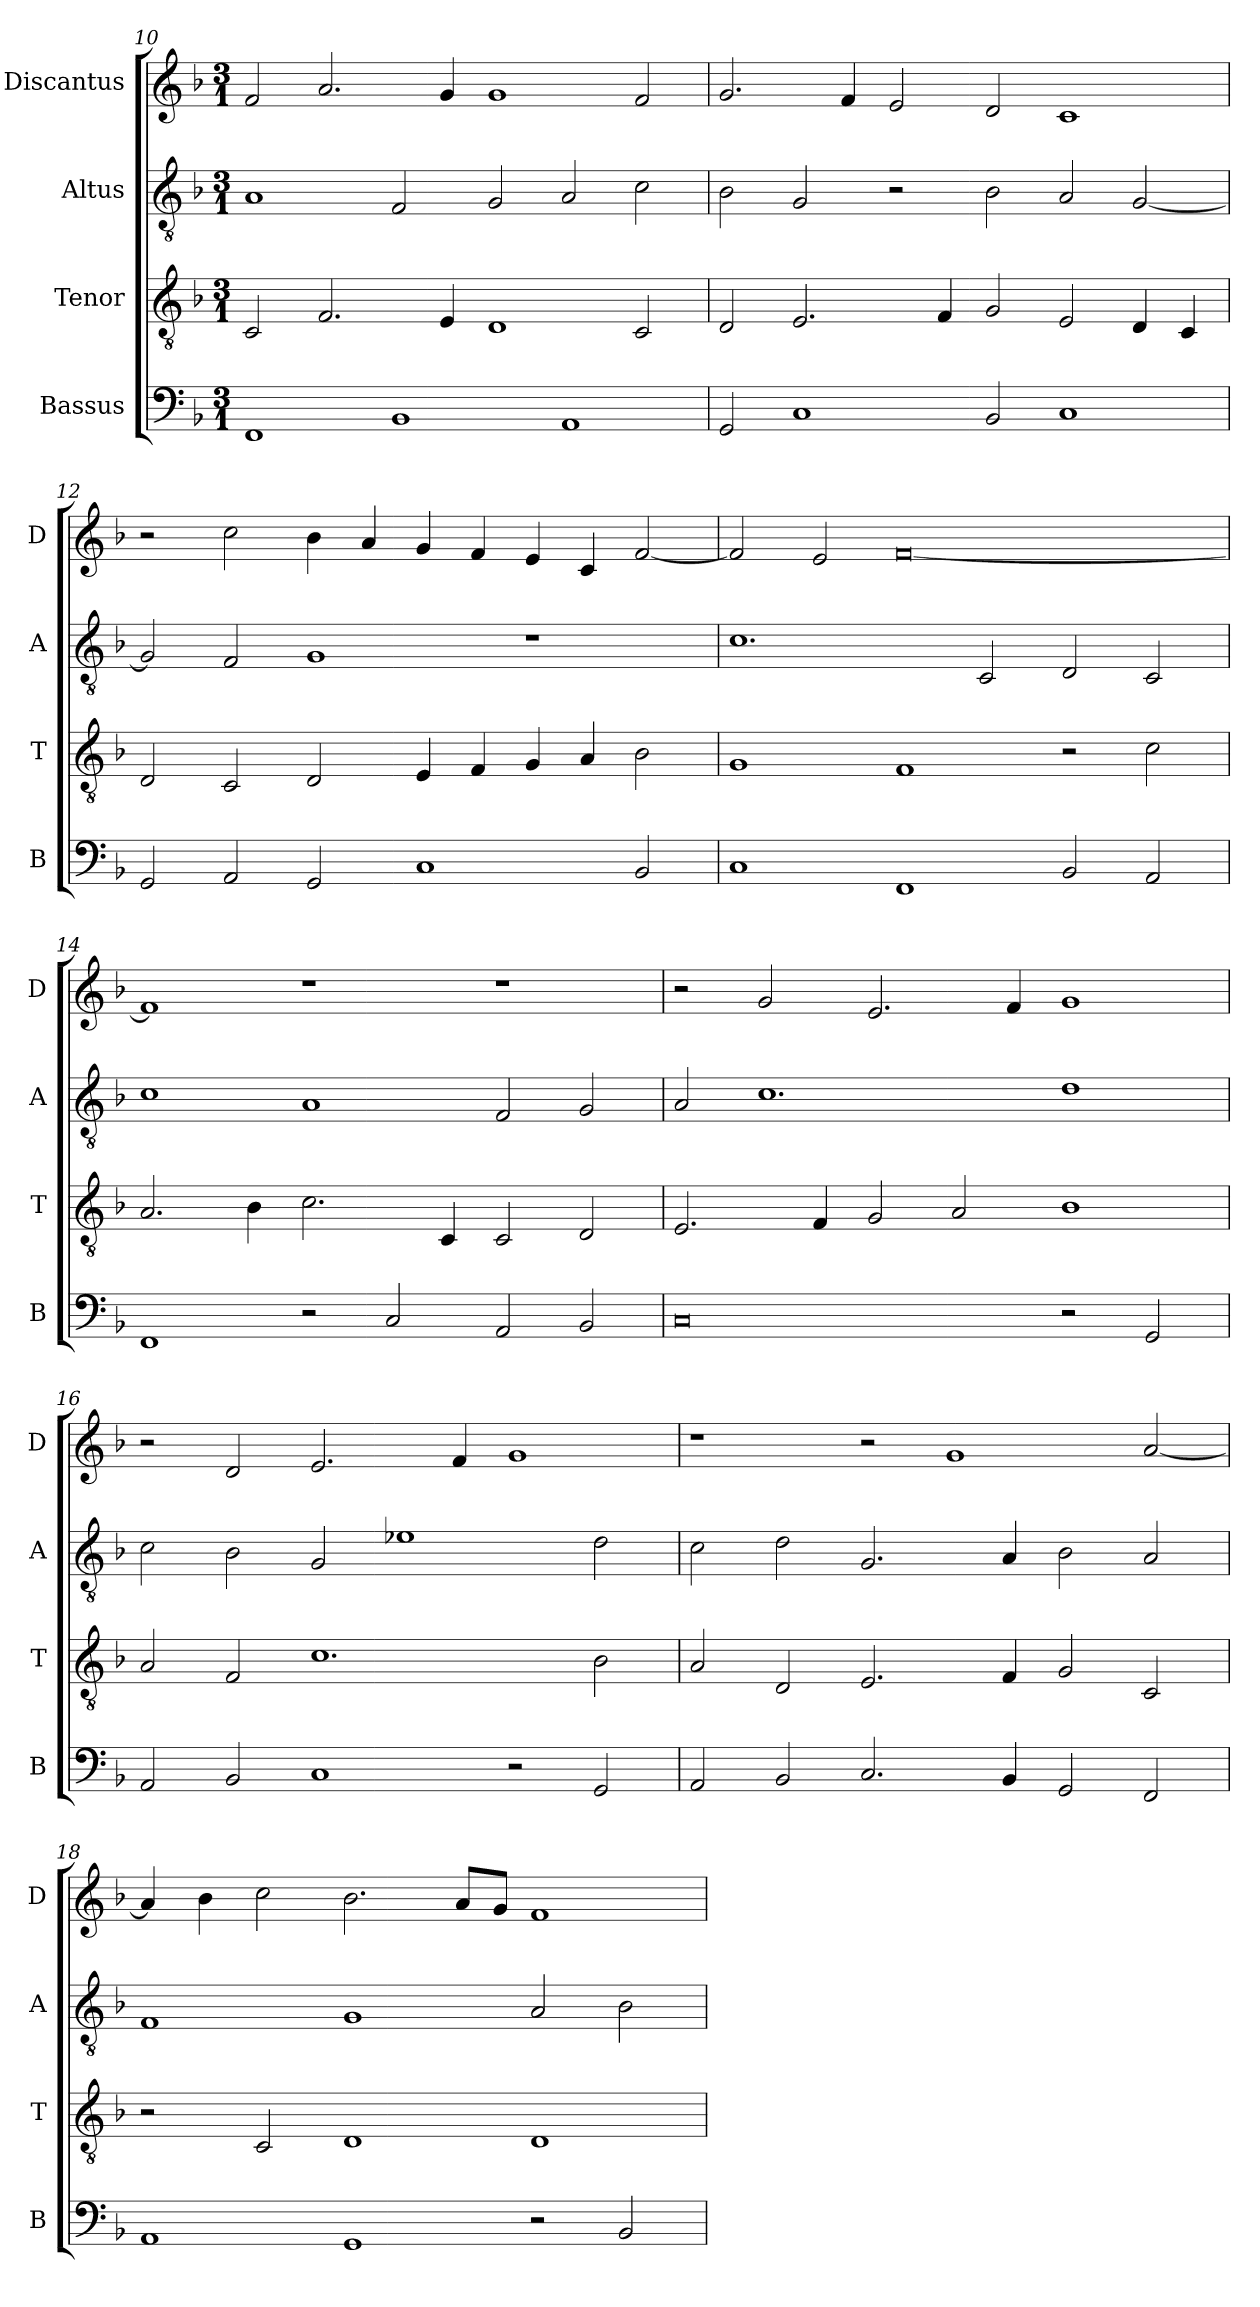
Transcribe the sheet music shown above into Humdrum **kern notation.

**kern	**kern	**kern	**kern
*part4	*part3	*part2	*part1
*staff4	*staff3	*staff2	*staff1
*I"Bassus	*I"Tenor	*I"Altus	*I"Discantus
*I'B	*I'T	*I'A	*I'D
*clefF4	*clefGv2	*clefGv2	*clefG2
*k[b-]	*k[b-]	*k[b-]	*k[b-]
*M3/1	*M3/1	*M3/1	*M3/1
=10	=10	=10	=10
1FF	2C/	1A	2f/
.	2.F/	.	2.a/
1BB-	.	2F/	.
.	4E/	.	4g/
.	1D	2G/	1g
1AA	.	2A/	.
.	2C/	2c\	2f/
=11	=11	=11	=11
2GG/	2D/	2B-\	2.g/
1C	2.E/	2G/	.
.	.	.	4f/
.	.	2r	2e/
.	4F/	.	.
2BB-/	2G/	2B-\	2d/
1C	2E/	2A/	1c
.	4D/	[2G/	.
.	4C/	.	.
=12	=12	=12	=12
2GG/	2D/	2G/]	2r
2AA/	2C/	2F/	2cc\
2GG/	2D/	1G	4b-\
.	.	.	4a/
1C	4E/	.	4g/
.	4F/	.	4f/
.	4G/	1r	4e/
.	4A/	.	4c/
2BB-/	2B-\	.	[2f/
=13	=13	=13	=13
1C	1G	1.c	2f/]
.	.	.	2e/
1FF	1F	.	[0f
.	.	2C/	.
2BB-/	2r	2D/	.
2AA/	2c\	2C/	.
=14	=14	=14	=14
1FF	2.A/	1c	1f]
.	4B-\	.	.
2r	2.c\	1A	1r
2C/	.	.	.
.	4C/	.	.
2AA/	2C/	2F/	1r
2BB-/	2D/	2G/	.
=15	=15	=15	=15
0C	2.E/	2A/	2r
.	.	1.c	2g/
.	4F/	.	.
.	2G/	.	2.e/
.	2A/	.	.
.	.	.	4f/
2r	1B-	1d	1g
2GG/	.	.	.
=16	=16	=16	=16
2AA/	2A/	2c\	2r
2BB-/	2F/	2B-\	2d/
1C	1.c	2G/	2.e/
.	.	1e-X	.
.	.	.	4f/
2r	.	.	1g
2GG/	2B-\	2d\	.
=17	=17	=17	=17
2AA/	2A/	2c\	1r
2BB-/	2D/	2d\	.
2.C/	2.E/	2.G/	2r
.	.	.	1g
4BB-/	4F/	4A/	.
2GG/	2G/	2B-\	.
2FF/	2C/	2A/	[2a/
=18	=18	=18	=18
1AA	2r	1F	4a/]
.	.	.	4b-\
.	2C/	.	2cc\
1GG	1D	1G	2.b-\
.	.	.	8a/L
.	.	.	8g/J
2r	1D	2A/	1f
2BB-/	.	2B-\	.
=	=	=	=
*-	*-	*-	*-
